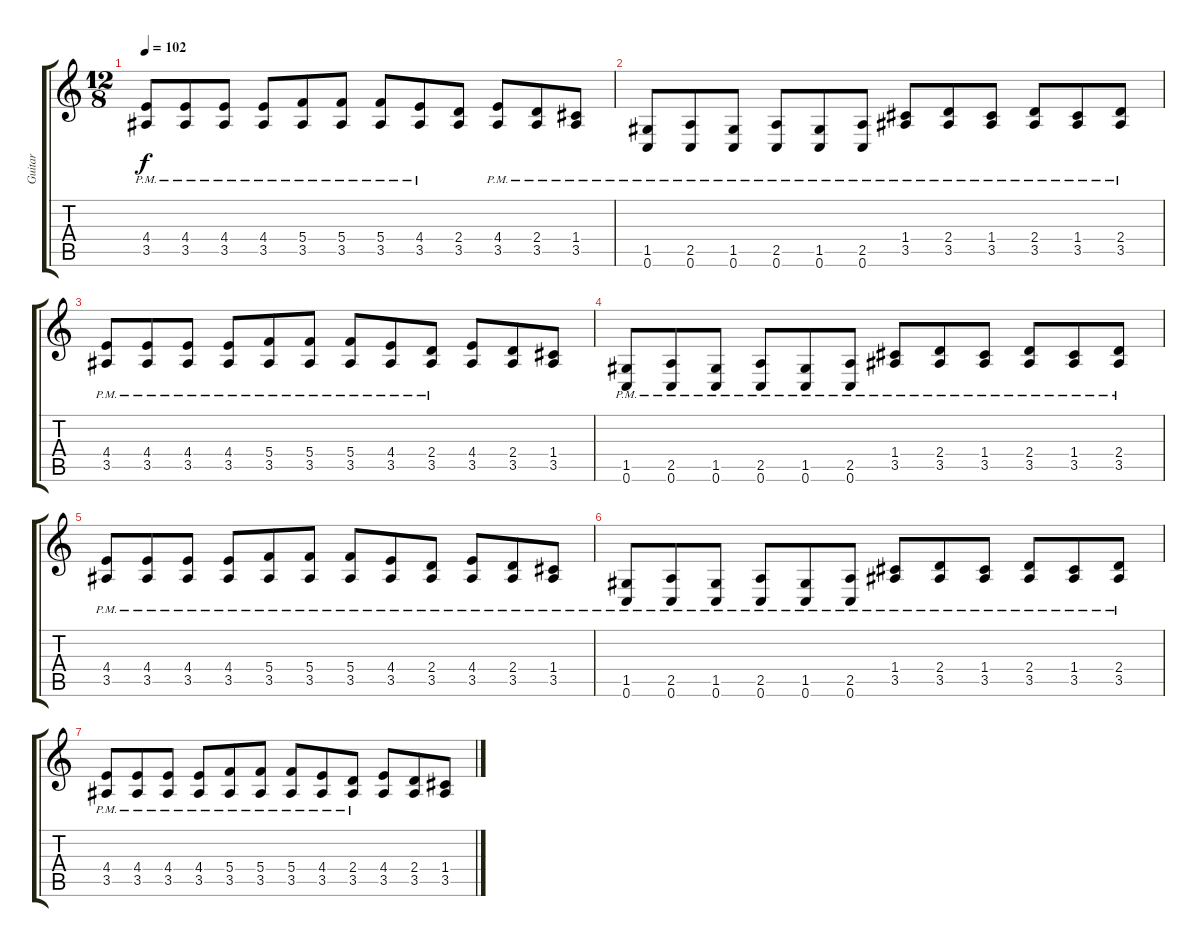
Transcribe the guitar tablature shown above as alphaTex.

\track ("Guitar" "Guitar") {instrument distortionguitar}
\staff {score tabs}
\tuning (D4 A3 F3 C3 G2 C2) {hide}
\ts (12 8)
\tempo 102
\clef g2
\ks c
(4.4{pm} 3.5{pm}).8{dy f} (4.4{pm} 3.5{pm}).8 (4.4{pm} 3.5{pm}).8 (4.4{pm} 3.5{pm}).8 (5.4{pm} 3.5{pm}).8 (5.4{pm} 3.5{pm}).8 (5.4{pm} 3.5{pm}).8 (4.4{pm} 3.5{pm}).8 (2.4 3.5).8 (4.4{pm} 3.5{pm}).8 (2.4{pm} 3.5{pm}).8 (1.4{pm} 3.5{pm}).8 |
(1.5{pm} 0.6{pm}).8 (2.5{pm} 0.6{pm}).8 (1.5{pm} 0.6{pm}).8 (2.5{pm} 0.6{pm}).8 (1.5{pm} 0.6{pm}).8 (2.5{pm} 0.6{pm}).8 (1.4{pm} 3.5{pm}).8 (2.4{pm} 3.5{pm}).8 (1.4{pm} 3.5{pm}).8 (2.4{pm} 3.5{pm}).8 (1.4{pm} 3.5{pm}).8 (2.4{pm} 3.5{pm}).8 |
(4.4{pm} 3.5{pm}).8 (4.4{pm} 3.5{pm}).8 (4.4{pm} 3.5{pm}).8 (4.4{pm} 3.5{pm}).8 (5.4{pm} 3.5{pm}).8 (5.4{pm} 3.5{pm}).8 (5.4{pm} 3.5{pm}).8 (4.4{pm} 3.5{pm}).8 (2.4{pm} 3.5{pm}).8 (4.4 3.5).8 (2.4 3.5).8 (1.4 3.5).8 |
(1.5{pm} 0.6{pm}).8 (2.5{pm} 0.6{pm}).8 (1.5{pm} 0.6{pm}).8 (2.5{pm} 0.6{pm}).8 (1.5{pm} 0.6{pm}).8 (2.5{pm} 0.6{pm}).8 (1.4{pm} 3.5{pm}).8 (2.4{pm} 3.5{pm}).8 (1.4{pm} 3.5{pm}).8 (2.4{pm} 3.5{pm}).8 (1.4{pm} 3.5{pm}).8 (2.4{pm} 3.5{pm}).8 |
(4.4{pm} 3.5{pm}).8 (4.4{pm} 3.5{pm}).8 (4.4{pm} 3.5{pm}).8 (4.4{pm} 3.5{pm}).8 (5.4{pm} 3.5{pm}).8 (5.4{pm} 3.5{pm}).8 (5.4{pm} 3.5{pm}).8 (4.4{pm} 3.5{pm}).8 (2.4 3.5{pm}).8 (4.4{pm} 3.5{pm}).8 (2.4{pm} 3.5{pm}).8 (1.4{pm} 3.5{pm}).8 |
(1.5{pm} 0.6{pm}).8 (2.5{pm} 0.6{pm}).8 (1.5{pm} 0.6{pm}).8 (2.5{pm} 0.6{pm}).8 (1.5{pm} 0.6{pm}).8 (2.5{pm} 0.6{pm}).8 (1.4{pm} 3.5{pm}).8 (2.4{pm} 3.5{pm}).8 (1.4{pm} 3.5{pm}).8 (2.4{pm} 3.5{pm}).8 (1.4{pm} 3.5{pm}).8 (2.4{pm} 3.5{pm}).8 |
(4.4{pm} 3.5{pm}).8 (4.4{pm} 3.5{pm}).8 (4.4{pm} 3.5{pm}).8 (4.4{pm} 3.5{pm}).8 (5.4{pm} 3.5{pm}).8 (5.4{pm} 3.5{pm}).8 (5.4{pm} 3.5{pm}).8 (4.4{pm} 3.5{pm}).8 (2.4{pm} 3.5{pm}).8 (4.4 3.5).8 (2.4 3.5).8 (1.4 3.5).8
